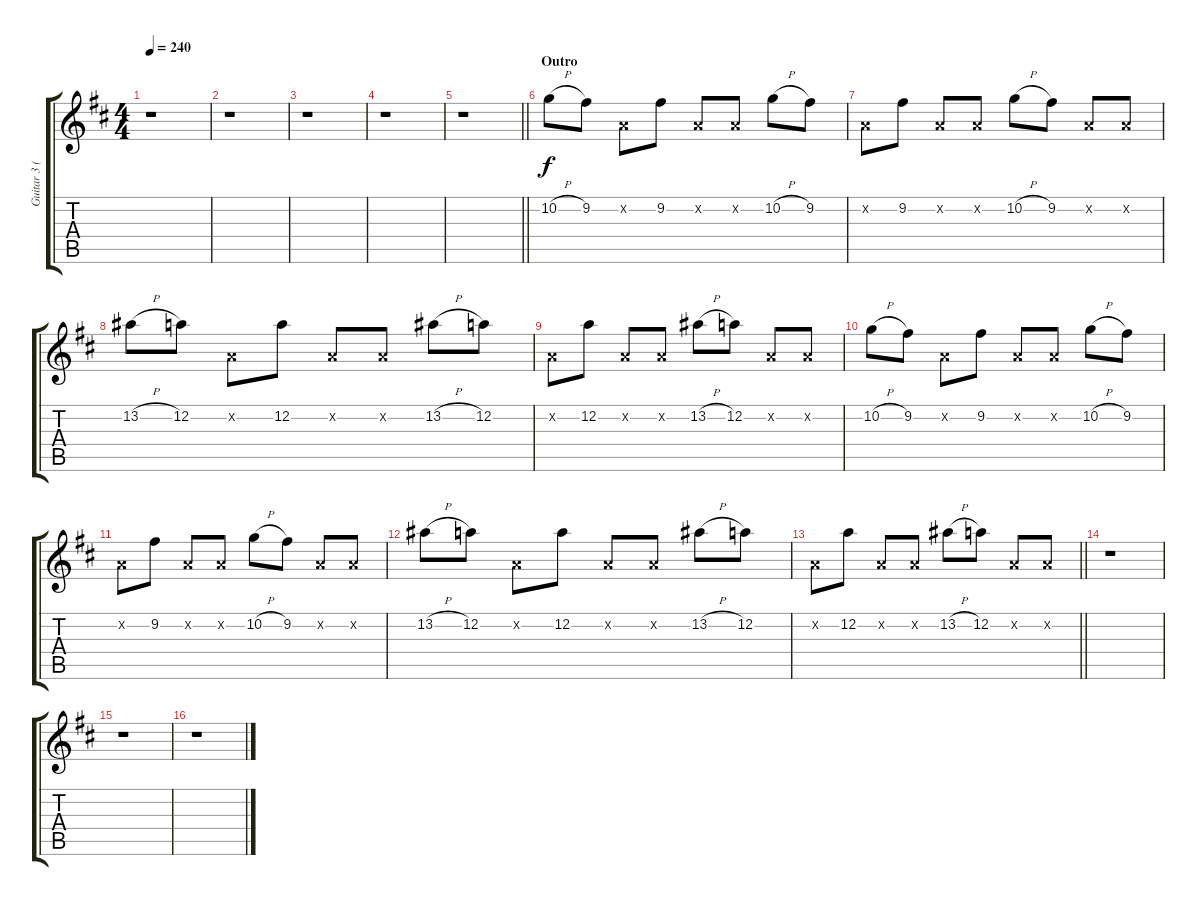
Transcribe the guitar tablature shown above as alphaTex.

\track ("Guitar 3 (Harmony)" "Guitar 3 (") {instrument overdrivenguitar}
\staff {score tabs}
\tuning (D4 A3 F3 C3 G2 D2) {hide}
\ts (4 4)
\tempo 240
\clef g2
\ks d
r.1{dy f} |
r.1 |
r.1 |
r.1 |
\barLineRight lightlight
r.1 |
\section ("" "Outro")
10.2{h}.8 9.2.8 0.2{x}.8 9.2.8 0.2{x}.8 0.2{x}.8 10.2{h}.8 9.2.8 |
0.2{x}.8 9.2.8 0.2{x}.8 0.2{x}.8 10.2{h}.8 9.2.8 0.2{x}.8 0.2{x}.8 |
13.2{h}.8 12.2.8 0.2{x}.8 12.2.8 0.2{x}.8 0.2{x}.8 13.2{h}.8 12.2.8 |
0.2{x}.8 12.2.8 0.2{x}.8 0.2{x}.8 13.2{h}.8 12.2.8 0.2{x}.8 0.2{x}.8 |
10.2{h}.8 9.2.8 0.2{x}.8 9.2.8 0.2{x}.8 0.2{x}.8 10.2{h}.8 9.2.8 |
0.2{x}.8 9.2.8 0.2{x}.8 0.2{x}.8 10.2{h}.8 9.2.8 0.2{x}.8 0.2{x}.8 |
13.2{h}.8 12.2.8 0.2{x}.8 12.2.8 0.2{x}.8 0.2{x}.8 13.2{h}.8 12.2.8 |
\barLineRight lightlight
0.2{x}.8 12.2.8 0.2{x}.8 0.2{x}.8 13.2{h}.8 12.2.8 0.2{x}.8 0.2{x}.8 |
r.1 |
r.1 |
r.1
